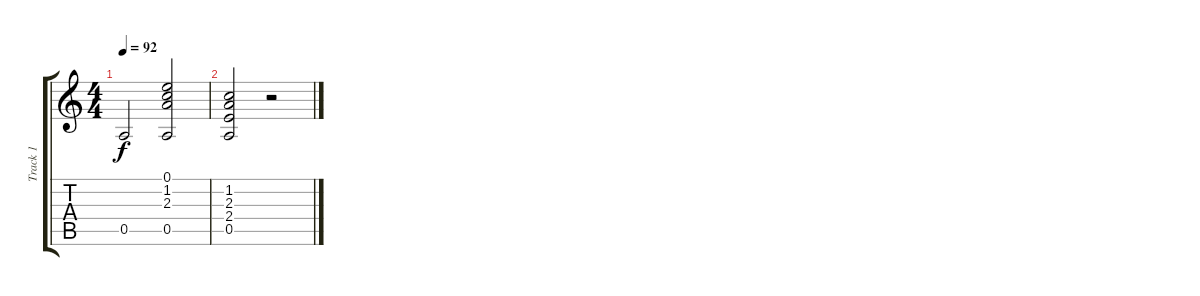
\track ("Track 1" "Track 1") {instrument acousticguitarnylon}
\staff {score tabs}
\tuning (E4 B3 G3 D3 A2 E2) {hide}
\ts (4 4)
\tempo 92
\clef g2
\ks c
0.5.2{dy f} (0.1 1.2 2.3 0.5).2 |
(1.2 2.3 2.4 0.5).2 r.2
